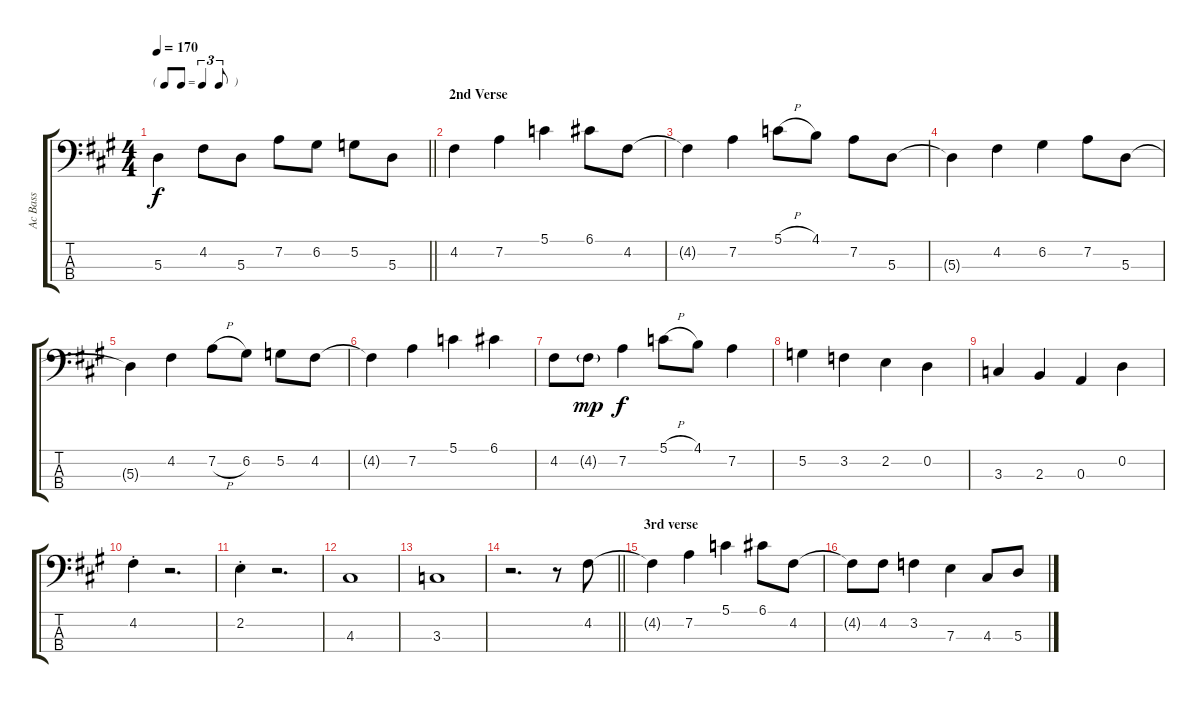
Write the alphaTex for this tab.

\track ("Ac Bass" "Ac Bass") {instrument acousticbass}
\staff {score tabs}
\tuning (G2 D2 A1 E1) {hide}
\ts (4 4)
\tf triplet8th
\tempo 170
\clef f4
\barLineRight lightlight
\ks a
5.3{t}.4{dy f} 4.2.8 5.3.8 7.2.8 6.2.8 5.2.8 5.3.8 |
\section ("" "2nd Verse")
4.2.4 7.2.4 5.1.4 6.1.8 4.2.8 |
4.2{t}.4 7.2.4 5.1{h}.8 4.1.8 7.2.8 5.3.8 |
5.3{t}.4 4.2.4 6.2.4 7.2.8 5.3.8 |
5.3{t}.4 4.2.4 7.2{h}.8 6.2.8 5.2.8 4.2.8 |
4.2{t}.4 7.2.4 5.1.4 6.1.4 |
4.2.8 4.2{g}.8{dy mp} 7.2.4{dy f} 5.1{h}.8 4.1.8 7.2.4 |
5.2.4 3.2.4 2.2.4 0.2.4 |
3.3.4 2.3.4 0.3.4 0.2.4 |
4.2{st}.4 r.2{d} |
2.2{st}.4 r.2{d} |
4.3.1 |
3.3.1 |
\barLineRight lightlight
r.2{d} r.8 4.2.8 |
\section ("" "3rd verse")
4.2{t}.4 7.2.4 5.1.4 6.1.8 4.2.8 |
4.2{t}.8 4.2.8 3.2.4 7.3.4 4.3.8 5.3.8
